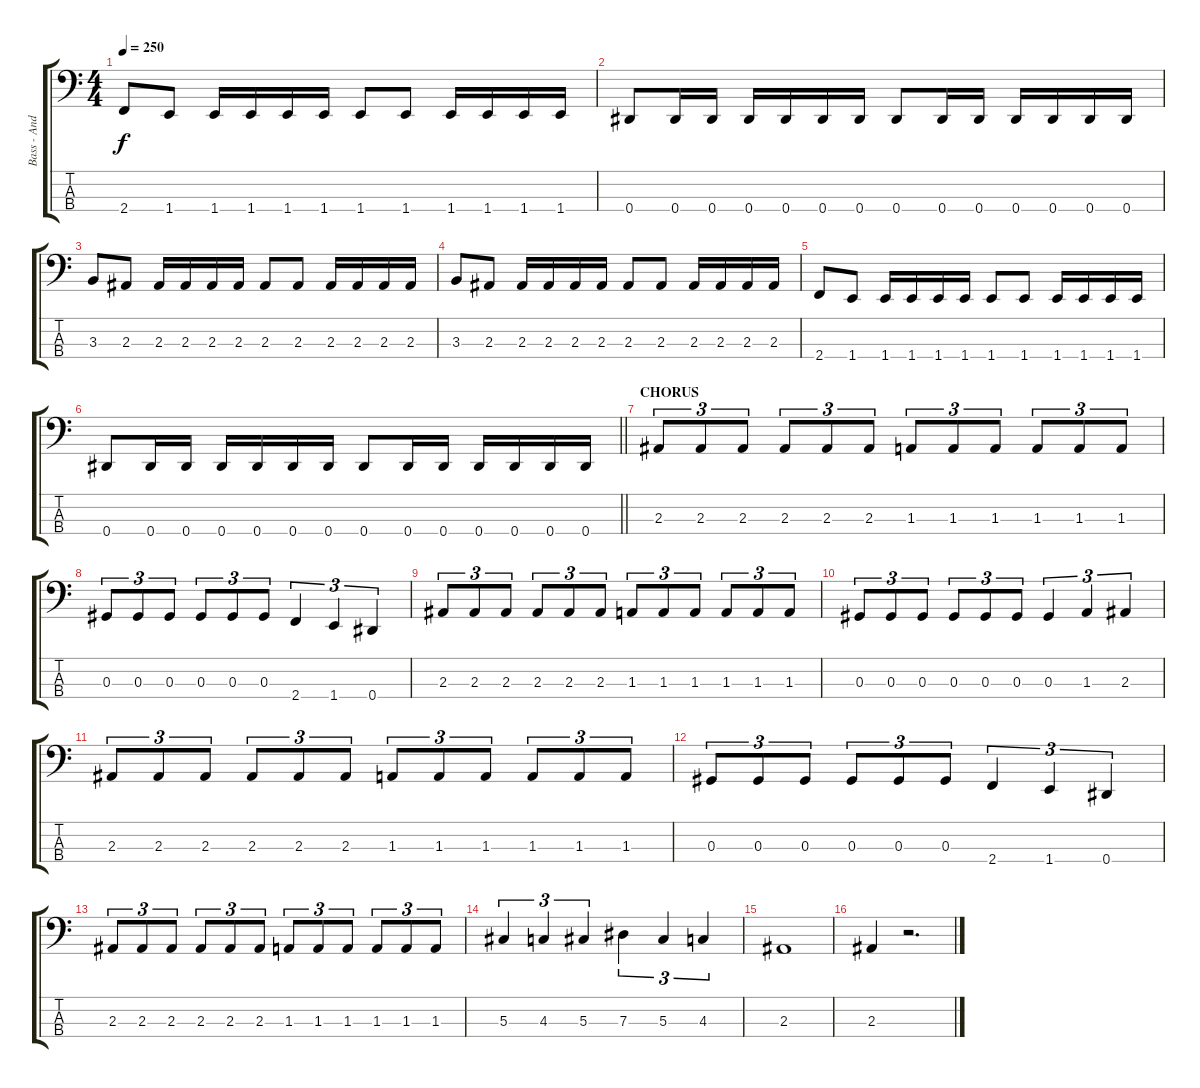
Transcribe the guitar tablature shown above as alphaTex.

\track ("Bass - Andre Hartoonian" "Bass - And") {instrument slapbass2}
\staff {score tabs}
\tuning (Gb2 Db2 Ab1 Eb1) {hide}
\ts (4 4)
\tempo 250
\clef f4
\ks c
2.4.8{dy f} 1.4.8 1.4.16 1.4.16 1.4.16 1.4.16 1.4.8 1.4.8 1.4.16 1.4.16 1.4.16 1.4.16 |
0.4.8 0.4.16 0.4.16 0.4.16 0.4.16 0.4.16 0.4.16 0.4.8 0.4.16 0.4.16 0.4.16 0.4.16 0.4.16 0.4.16 |
3.3.8 2.3.8 2.3.16 2.3.16 2.3.16 2.3.16 2.3.8 2.3.8 2.3.16 2.3.16 2.3.16 2.3.16 |
3.3.8 2.3.8 2.3.16 2.3.16 2.3.16 2.3.16 2.3.8 2.3.8 2.3.16 2.3.16 2.3.16 2.3.16 |
2.4.8 1.4.8 1.4.16 1.4.16 1.4.16 1.4.16 1.4.8 1.4.8 1.4.16 1.4.16 1.4.16 1.4.16 |
\barLineRight lightlight
0.4.8 0.4.16 0.4.16 0.4.16 0.4.16 0.4.16 0.4.16 0.4.8 0.4.16 0.4.16 0.4.16 0.4.16 0.4.16 0.4.16 |
\section ("" "CHORUS")
2.3.8{tu (3 2)} 2.3.8{tu (3 2)} 2.3.8{tu (3 2)} 2.3.8{tu (3 2)} 2.3.8{tu (3 2)} 2.3.8{tu (3 2)} 1.3.8{tu (3 2)} 1.3.8{tu (3 2)} 1.3.8{tu (3 2)} 1.3.8{tu (3 2)} 1.3.8{tu (3 2)} 1.3.8{tu (3 2)} |
0.3.8{tu (3 2)} 0.3.8{tu (3 2)} 0.3.8{tu (3 2)} 0.3.8{tu (3 2)} 0.3.8{tu (3 2)} 0.3.8{tu (3 2)} 2.4.4{tu (3 2)} 1.4.4{tu (3 2)} 0.4.4{tu (3 2)} |
2.3.8{tu (3 2)} 2.3.8{tu (3 2)} 2.3.8{tu (3 2)} 2.3.8{tu (3 2)} 2.3.8{tu (3 2)} 2.3.8{tu (3 2)} 1.3.8{tu (3 2)} 1.3.8{tu (3 2)} 1.3.8{tu (3 2)} 1.3.8{tu (3 2)} 1.3.8{tu (3 2)} 1.3.8{tu (3 2)} |
0.3.8{tu (3 2)} 0.3.8{tu (3 2)} 0.3.8{tu (3 2)} 0.3.8{tu (3 2)} 0.3.8{tu (3 2)} 0.3.8{tu (3 2)} 0.3.4{tu (3 2)} 1.3.4{tu (3 2)} 2.3.4{tu (3 2)} |
2.3.8{tu (3 2)} 2.3.8{tu (3 2)} 2.3.8{tu (3 2)} 2.3.8{tu (3 2)} 2.3.8{tu (3 2)} 2.3.8{tu (3 2)} 1.3.8{tu (3 2)} 1.3.8{tu (3 2)} 1.3.8{tu (3 2)} 1.3.8{tu (3 2)} 1.3.8{tu (3 2)} 1.3.8{tu (3 2)} |
0.3.8{tu (3 2)} 0.3.8{tu (3 2)} 0.3.8{tu (3 2)} 0.3.8{tu (3 2)} 0.3.8{tu (3 2)} 0.3.8{tu (3 2)} 2.4.4{tu (3 2)} 1.4.4{tu (3 2)} 0.4.4{tu (3 2)} |
2.3.8{tu (3 2)} 2.3.8{tu (3 2)} 2.3.8{tu (3 2)} 2.3.8{tu (3 2)} 2.3.8{tu (3 2)} 2.3.8{tu (3 2)} 1.3.8{tu (3 2)} 1.3.8{tu (3 2)} 1.3.8{tu (3 2)} 1.3.8{tu (3 2)} 1.3.8{tu (3 2)} 1.3.8{tu (3 2)} |
5.3.4{tu (3 2)} 4.3.4{tu (3 2)} 5.3.4{tu (3 2)} 7.3.4{tu (3 2)} 5.3.4{tu (3 2)} 4.3.4{tu (3 2)} |
2.3.1 |
2.3.4 r.2{d}
